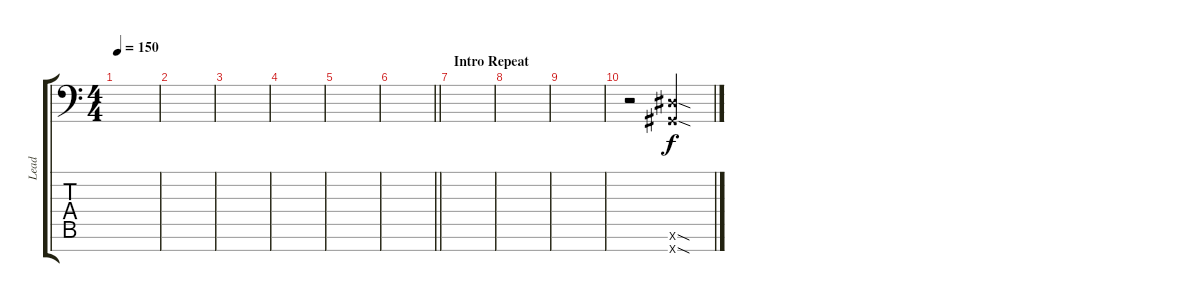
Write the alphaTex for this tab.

\track ("Lead" "Lead") {instrument overdrivenguitar}
\staff {score tabs}
\tuning (Eb4 Bb3 Gb3 Db3 Ab2 Eb2 Ab1) {hide}
\ts (4 4)
\tempo 150
\clef f4
\ks c
|
|
|
|
|
\barLineRight lightlight
|
\section ("" "Intro Repeat")
|
|
|
r.2 (0.6{sod x} 0.7{sod x}).2
